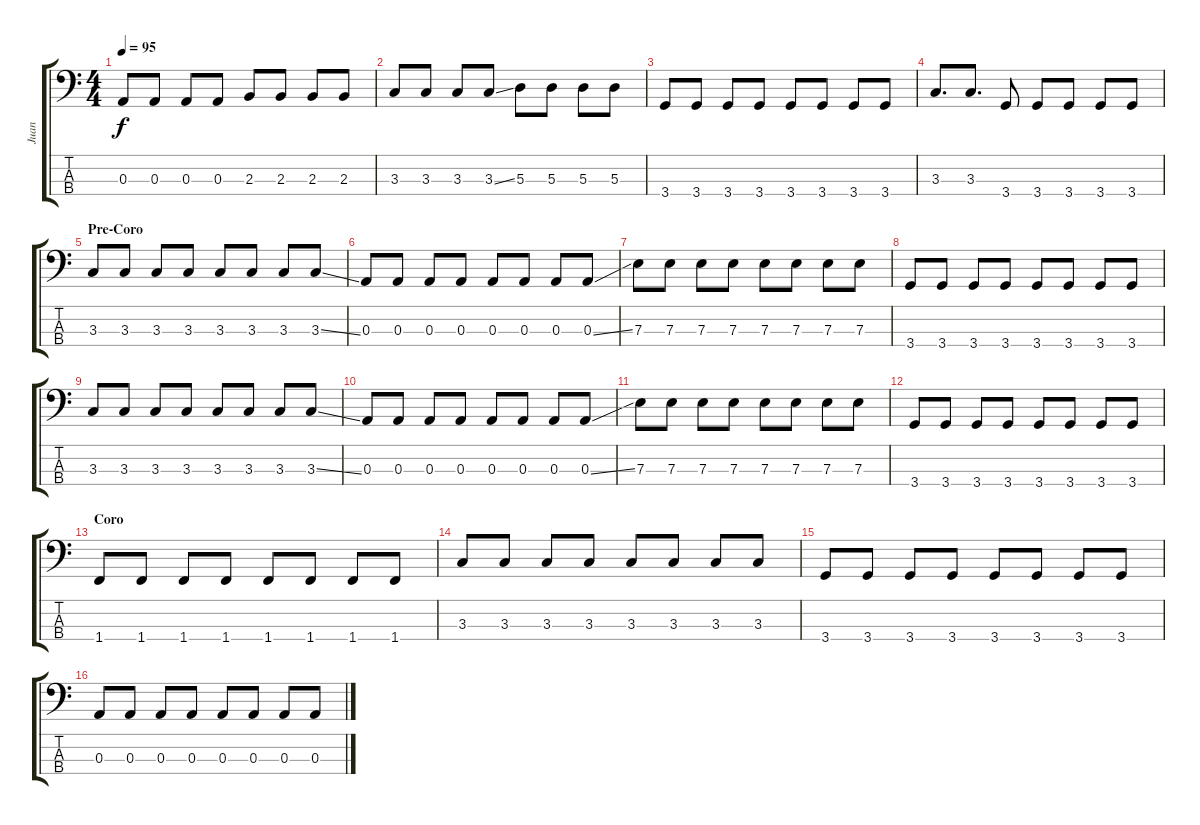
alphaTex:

\track ("Juan" "Juan") {instrument electricbassfinger}
\staff {score tabs}
\tuning (G2 D2 A1 E1) {hide}
\ts (4 4)
\tempo 95
\clef f4
\ks c
0.3.8{dy f} 0.3.8 0.3.8 0.3.8 2.3.8 2.3.8 2.3.8 2.3.8 |
3.3.8 3.3.8 3.3.8 3.3{ss}.8 5.3.8 5.3.8 5.3.8 5.3.8 |
3.4.8 3.4.8 3.4.8 3.4.8 3.4.8 3.4.8 3.4.8 3.4.8 |
3.3.8{d} 3.3.8{d} 3.4.8 3.4.8 3.4.8 3.4.8 3.4.8 |
\section ("" "Pre-Coro")
3.3.8 3.3.8 3.3.8 3.3.8 3.3.8 3.3.8 3.3.8 3.3{ss}.8 |
0.3.8 0.3.8 0.3.8 0.3.8 0.3.8 0.3.8 0.3.8 0.3{ss}.8 |
7.3.8 7.3.8 7.3.8 7.3.8 7.3.8 7.3.8 7.3.8 7.3.8 |
3.4.8 3.4.8 3.4.8 3.4.8 3.4.8 3.4.8 3.4.8 3.4.8 |
3.3.8 3.3.8 3.3.8 3.3.8 3.3.8 3.3.8 3.3.8 3.3{ss}.8 |
0.3.8 0.3.8 0.3.8 0.3.8 0.3.8 0.3.8 0.3.8 0.3{ss}.8 |
7.3.8 7.3.8 7.3.8 7.3.8 7.3.8 7.3.8 7.3.8 7.3.8 |
3.4.8 3.4.8 3.4.8 3.4.8 3.4.8 3.4.8 3.4.8 3.4.8 |
\section ("" "Coro")
1.4.8 1.4.8 1.4.8 1.4.8 1.4.8 1.4.8 1.4.8 1.4.8 |
3.3.8 3.3.8 3.3.8 3.3.8 3.3.8 3.3.8 3.3.8 3.3.8 |
3.4.8 3.4.8 3.4.8 3.4.8 3.4.8 3.4.8 3.4.8 3.4.8 |
0.3.8 0.3.8 0.3.8 0.3.8 0.3.8 0.3.8 0.3.8 0.3.8
